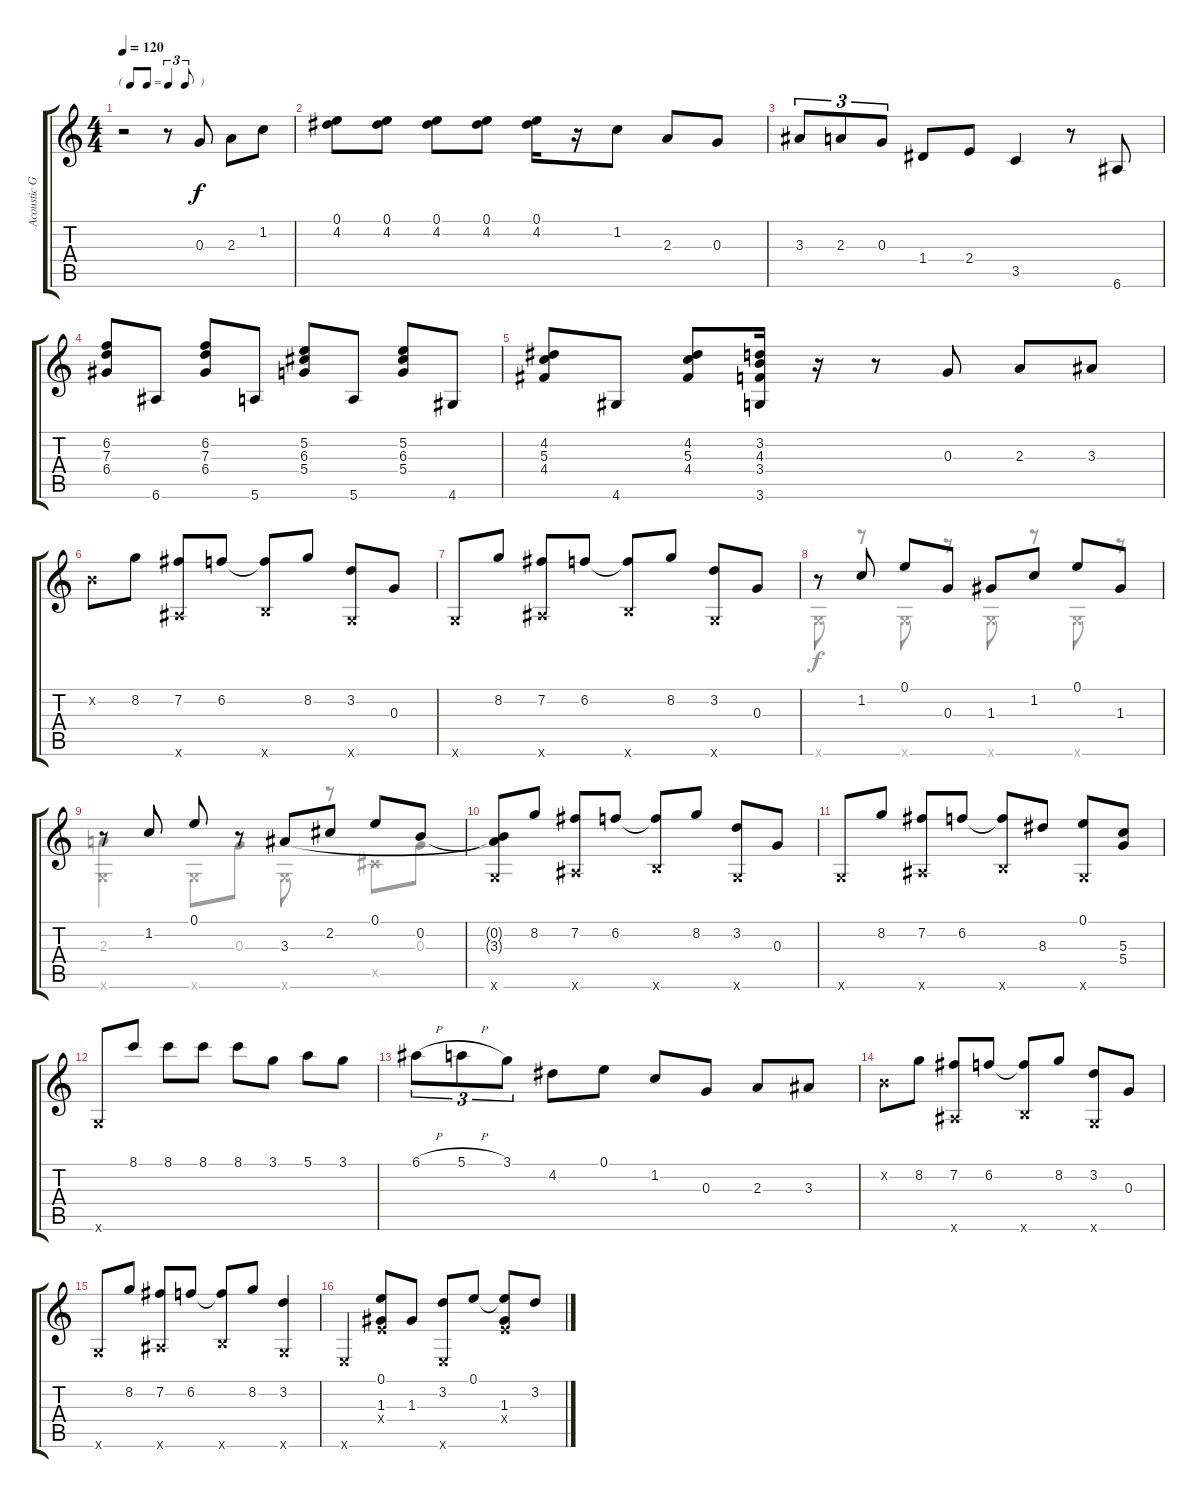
\track ("Acoustic Guitar " "Acoustic G") {instrument acousticguitarsteel}
\staff {score tabs}
\tuning (E4 B3 G3 D3 A2 E2) {hide}
\voice
\ts (4 4)
\tf triplet8th
\tempo 120
\clef g2
\ks c
r.2{dy f instrument acousticguitarsteel} r.8 0.3.8 2.3.8 1.2.8 |
(0.1 4.2).8 (0.1 4.2).8 (0.1 4.2).8 (0.1 4.2).8 (0.1 4.2).16 r.16 1.2.8 2.3.8 0.3.8 |
3.3.8{tu (3 2)} 2.3.8{tu (3 2)} 0.3.8{tu (3 2)} 1.4.8 2.4.8 3.5.4 r.8 6.6.8 |
(6.2 7.3 6.4).8 6.6.8 (6.2 7.3 6.4).8 5.6.8 (5.2 6.3 5.4).8 5.6.8 (5.2 6.3 5.4).8 4.6.8 |
(4.2 5.3 4.4).8 4.6.8 (4.2 5.3 4.4).8 (3.2 4.3 3.4 3.6).16 r.16 r.8 0.3.8 2.3.8 3.3.8 |
0.2{x}.8 8.2.8 (7.2 6.6{x}).8 6.2.8 (6.2{t} 7.6{x}).8 8.2.8 (3.2 3.6{x}).8 0.3.8 |
3.6{x}.8 8.2.8 (7.2 6.6{x}).8 6.2.8 (6.2{t} 7.6{x}).8 8.2.8 (3.2 3.6{x}).8 0.3.8 |
r.8 1.2.8 0.1.8 0.3.8 1.3.8 1.2.8 0.1.8 1.3.8 |
r.8 1.2.8 0.1.8 r.8 3.3.8 2.2.8 0.1.8 0.2.8 |
(0.2{t} 3.3{t} 3.6{x}).8 8.2.8 (7.2 6.6{x}).8 6.2.8 (6.2{t} 7.6{x}).8 8.2.8 (3.2 3.6{x}).8 0.3.8 |
3.6{x}.8 8.2.8 (7.2 6.6{x}).8 6.2.8 (6.2{t} 7.6{x}).8 8.3.8 (0.1 3.6{x}).8 (5.3 5.4).8 |
3.6{x}.8 8.1.8 8.1.8 8.1.8 8.1.8 3.1.8 5.1.8 3.1.8 |
6.1{h}.8{tu (3 2)} 5.1{h}.8{tu (3 2)} 3.1.8{tu (3 2)} 4.2.8 0.1.8 1.2.8 0.3.8 2.3.8 3.3.8 |
0.2{x}.8 8.2.8 (7.2 6.6{x}).8 6.2.8 (6.2{t} 7.6{x}).8 8.2.8 (3.2 3.6{x}).8 0.3.8 |
3.6{x}.8 8.2.8 (7.2 6.6{x}).8 6.2.8 (6.2{t} 7.6{x}).8 8.2.8 (3.2 3.6{x}).4 |
0.6{x}.4 (0.1 1.3 2.4{x}).8 1.3.8 (3.2 0.6{x}).8 0.1.8 (0.1{t} 1.3 2.4{x}).8 3.2.8
\voice
\clef g2
\ottava regular
\simile none
\ks c
|
|
|
|
|
|
|
3.6{x}.8 r.8 3.6{x}.8 r.8 3.6{x}.8 r.8 3.6{x}.8 r.8 |
(2.3 3.6{x}).4 3.6{x}.8 0.3.8 3.6{x}.8 r.8 4.5{x}.8 0.3.8 |
|
|
|
|
|
|
